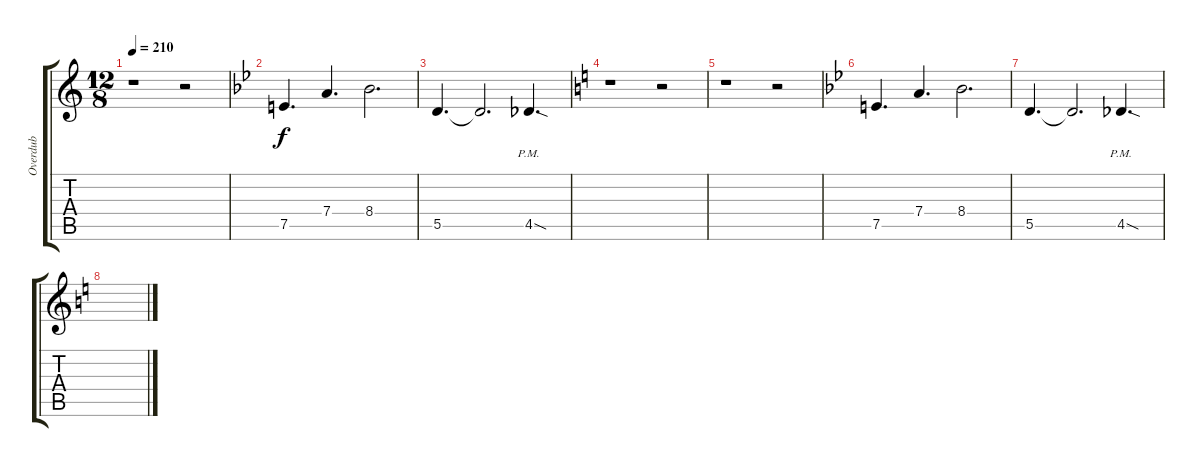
\track ("Overdub" "Overdub") {instrument distortionguitar}
\staff {score tabs}
\tuning (E4 B3 G3 D3 A2 D2) {hide}
\ts (12 8)
\tempo 210
\clef g2
\ks c
r.1{dy f} r.2 |
\ks bb
7.5.4{d} 7.4.4{d} 8.4.2{d} |
5.5.4{d} 5.5{t}.2{d} 4.5{sod pm}.4{d} |
\ks c
r.1 r.2 |
r.1 r.2 |
\ks bb
7.5.4{d} 7.4.4{d} 8.4.2{d} |
5.5.4{d} 5.5{t}.2{d} 4.5{sod pm}.4{d} |
\ks c
